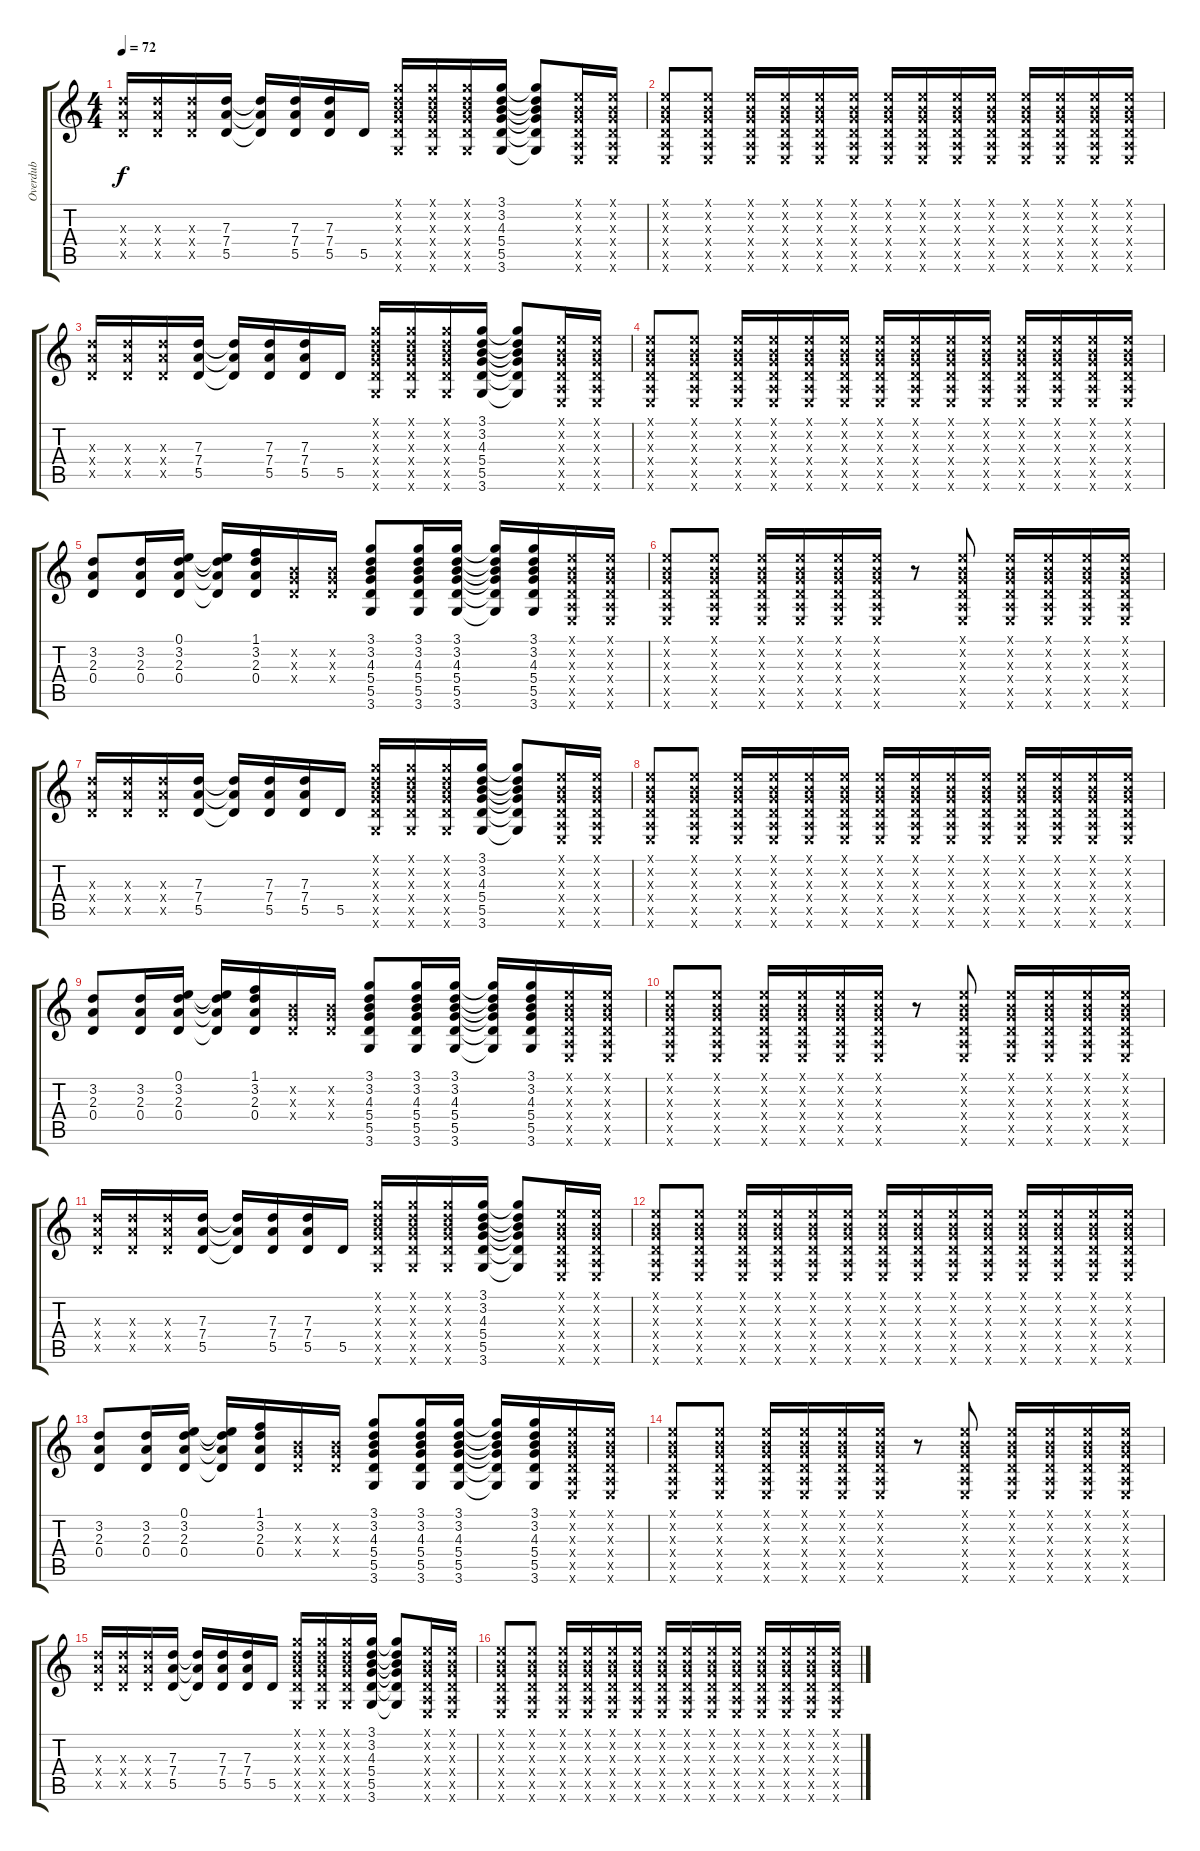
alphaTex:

\track ("Overdub" "Overdub") {instrument electricguitarclean}
\staff {score tabs}
\tuning (E4 B3 G3 D3 A2 E2) {hide}
\ts (4 4)
\tempo 72
\clef g2
\ks c
(7.3{x} 7.4{x} 5.5{x}).16{dy f} (7.3{x} 7.4{x} 5.5{x}).16 (7.3{x} 7.4{x} 5.5{x}).16 (7.3 7.4 5.5).16 (7.3{t} 7.4{t} 5.5{t}).16 (7.3 7.4 5.5).16 (7.3 7.4 5.5).16 5.5.16 (3.1{x} 3.2{x} 4.3{x} 5.4{x} 5.5{x} 3.6{x}).16 (3.1{x} 3.2{x} 4.3{x} 5.4{x} 5.5{x} 3.6{x}).16 (3.1{x} 3.2{x} 4.3{x} 5.4{x} 5.5{x} 3.6{x}).16 (3.1 3.2 4.3 5.4 5.5 3.6).16 (3.1{t} 3.2{t} 4.3{t} 5.4{t} 5.5{t} 3.6{t}).8 (0.1{x} 0.2{x} 0.3{x} 0.4{x} 0.5{x} 0.6{x}).16 (0.1{x} 0.2{x} 0.3{x} 0.4{x} 0.5{x} 0.6{x}).16 |
(0.1{x} 0.2{x} 0.3{x} 0.4{x} 0.5{x} 0.6{x}).8 (0.1{x} 0.2{x} 0.3{x} 0.4{x} 0.5{x} 0.6{x}).8 (0.1{x} 0.2{x} 0.3{x} 0.4{x} 0.5{x} 0.6{x}).16 (0.1{x} 0.2{x} 0.3{x} 0.4{x} 0.5{x} 0.6{x}).16 (0.1{x} 0.2{x} 0.3{x} 0.4{x} 0.5{x} 0.6{x}).16 (0.1{x} 0.2{x} 0.3{x} 0.4{x} 0.5{x} 0.6{x}).16 (0.1{x} 0.2{x} 0.3{x} 0.4{x} 0.5{x} 0.6{x}).16 (0.1{x} 0.2{x} 0.3{x} 0.4{x} 0.5{x} 0.6{x}).16 (0.1{x} 0.2{x} 0.3{x} 0.4{x} 0.5{x} 0.6{x}).16 (0.1{x} 0.2{x} 0.3{x} 0.4{x} 0.5{x} 0.6{x}).16 (0.1{x} 0.2{x} 0.3{x} 0.4{x} 0.5{x} 0.6{x}).16 (0.1{x} 0.2{x} 0.3{x} 0.4{x} 0.5{x} 0.6{x}).16 (0.1{x} 0.2{x} 0.3{x} 0.4{x} 0.5{x} 0.6{x}).16 (0.1{x} 0.2{x} 0.3{x} 0.4{x} 0.5{x} 0.6{x}).16 |
(7.3{x} 7.4{x} 5.5{x}).16 (7.3{x} 7.4{x} 5.5{x}).16 (7.3{x} 7.4{x} 5.5{x}).16 (7.3 7.4 5.5).16 (7.3{t} 7.4{t} 5.5{t}).16 (7.3 7.4 5.5).16 (7.3 7.4 5.5).16 5.5.16 (3.1{x} 3.2{x} 4.3{x} 5.4{x} 5.5{x} 3.6{x}).16 (3.1{x} 3.2{x} 4.3{x} 5.4{x} 5.5{x} 3.6{x}).16 (3.1{x} 3.2{x} 4.3{x} 5.4{x} 5.5{x} 3.6{x}).16 (3.1 3.2 4.3 5.4 5.5 3.6).16 (3.1{t} 3.2{t} 4.3{t} 5.4{t} 5.5{t} 3.6{t}).8 (0.1{x} 0.2{x} 0.3{x} 0.4{x} 0.5{x} 0.6{x}).16 (0.1{x} 0.2{x} 0.3{x} 0.4{x} 0.5{x} 0.6{x}).16 |
(0.1{x} 0.2{x} 0.3{x} 0.4{x} 0.5{x} 0.6{x}).8 (0.1{x} 0.2{x} 0.3{x} 0.4{x} 0.5{x} 0.6{x}).8 (0.1{x} 0.2{x} 0.3{x} 0.4{x} 0.5{x} 0.6{x}).16 (0.1{x} 0.2{x} 0.3{x} 0.4{x} 0.5{x} 0.6{x}).16 (0.1{x} 0.2{x} 0.3{x} 0.4{x} 0.5{x} 0.6{x}).16 (0.1{x} 0.2{x} 0.3{x} 0.4{x} 0.5{x} 0.6{x}).16 (0.1{x} 0.2{x} 0.3{x} 0.4{x} 0.5{x} 0.6{x}).16 (0.1{x} 0.2{x} 0.3{x} 0.4{x} 0.5{x} 0.6{x}).16 (0.1{x} 0.2{x} 0.3{x} 0.4{x} 0.5{x} 0.6{x}).16 (0.1{x} 0.2{x} 0.3{x} 0.4{x} 0.5{x} 0.6{x}).16 (0.1{x} 0.2{x} 0.3{x} 0.4{x} 0.5{x} 0.6{x}).16 (0.1{x} 0.2{x} 0.3{x} 0.4{x} 0.5{x} 0.6{x}).16 (0.1{x} 0.2{x} 0.3{x} 0.4{x} 0.5{x} 0.6{x}).16 (0.1{x} 0.2{x} 0.3{x} 0.4{x} 0.5{x} 0.6{x}).16 |
(3.2 2.3 0.4).8 (3.2 2.3 0.4).16 (0.1 3.2 2.3 0.4).16 (0.1{t} 3.2{t} 2.3{t} 0.4{t}).16 (1.1 3.2 2.3 0.4).16 (0.2{x} 0.3{x} 0.4{x}).16 (0.2{x} 0.3{x} 0.4{x}).16 (3.1 3.2 4.3 5.4 5.5 3.6).8 (3.1 3.2 4.3 5.4 5.5 3.6).16 (3.1 3.2 4.3 5.4 5.5 3.6).16 (3.1{t} 3.2{t} 4.3{t} 5.4{t} 5.5{t} 3.6{t}).16 (3.1 3.2 4.3 5.4 5.5 3.6).16 (0.1{x} 0.2{x} 0.3{x} 0.4{x} 0.5{x} 0.6{x}).16 (0.1{x} 0.2{x} 0.3{x} 0.4{x} 0.5{x} 0.6{x}).16 |
(0.1{x} 0.2{x} 0.3{x} 0.4{x} 0.5{x} 0.6{x}).8 (0.1{x} 0.2{x} 0.3{x} 0.4{x} 0.5{x} 0.6{x}).8 (0.1{x} 0.2{x} 0.3{x} 0.4{x} 0.5{x} 0.6{x}).16 (0.1{x} 0.2{x} 0.3{x} 0.4{x} 0.5{x} 0.6{x}).16 (0.1{x} 0.2{x} 0.3{x} 0.4{x} 0.5{x} 0.6{x}).16 (0.1{x} 0.2{x} 0.3{x} 0.4{x} 0.5{x} 0.6{x}).16 r.8 (0.1{x} 0.2{x} 0.3{x} 0.4{x} 0.5{x} 0.6{x}).8 (0.1{x} 0.2{x} 0.3{x} 0.4{x} 0.5{x} 0.6{x}).16 (0.1{x} 0.2{x} 0.3{x} 0.4{x} 0.5{x} 0.6{x}).16 (0.1{x} 0.2{x} 0.3{x} 0.4{x} 0.5{x} 0.6{x}).16 (0.1{x} 0.2{x} 0.3{x} 0.4{x} 0.5{x} 0.6{x}).16 |
(7.3{x} 7.4{x} 5.5{x}).16 (7.3{x} 7.4{x} 5.5{x}).16 (7.3{x} 7.4{x} 5.5{x}).16 (7.3 7.4 5.5).16 (7.3{t} 7.4{t} 5.5{t}).16 (7.3 7.4 5.5).16 (7.3 7.4 5.5).16 5.5.16 (3.1{x} 3.2{x} 4.3{x} 5.4{x} 5.5{x} 3.6{x}).16 (3.1{x} 3.2{x} 4.3{x} 5.4{x} 5.5{x} 3.6{x}).16 (3.1{x} 3.2{x} 4.3{x} 5.4{x} 5.5{x} 3.6{x}).16 (3.1 3.2 4.3 5.4 5.5 3.6).16 (3.1{t} 3.2{t} 4.3{t} 5.4{t} 5.5{t} 3.6{t}).8 (0.1{x} 0.2{x} 0.3{x} 0.4{x} 0.5{x} 0.6{x}).16 (0.1{x} 0.2{x} 0.3{x} 0.4{x} 0.5{x} 0.6{x}).16 |
(0.1{x} 0.2{x} 0.3{x} 0.4{x} 0.5{x} 0.6{x}).8 (0.1{x} 0.2{x} 0.3{x} 0.4{x} 0.5{x} 0.6{x}).8 (0.1{x} 0.2{x} 0.3{x} 0.4{x} 0.5{x} 0.6{x}).16 (0.1{x} 0.2{x} 0.3{x} 0.4{x} 0.5{x} 0.6{x}).16 (0.1{x} 0.2{x} 0.3{x} 0.4{x} 0.5{x} 0.6{x}).16 (0.1{x} 0.2{x} 0.3{x} 0.4{x} 0.5{x} 0.6{x}).16 (0.1{x} 0.2{x} 0.3{x} 0.4{x} 0.5{x} 0.6{x}).16 (0.1{x} 0.2{x} 0.3{x} 0.4{x} 0.5{x} 0.6{x}).16 (0.1{x} 0.2{x} 0.3{x} 0.4{x} 0.5{x} 0.6{x}).16 (0.1{x} 0.2{x} 0.3{x} 0.4{x} 0.5{x} 0.6{x}).16 (0.1{x} 0.2{x} 0.3{x} 0.4{x} 0.5{x} 0.6{x}).16 (0.1{x} 0.2{x} 0.3{x} 0.4{x} 0.5{x} 0.6{x}).16 (0.1{x} 0.2{x} 0.3{x} 0.4{x} 0.5{x} 0.6{x}).16 (0.1{x} 0.2{x} 0.3{x} 0.4{x} 0.5{x} 0.6{x}).16 |
(3.2 2.3 0.4).8 (3.2 2.3 0.4).16 (0.1 3.2 2.3 0.4).16 (0.1{t} 3.2{t} 2.3{t} 0.4{t}).16 (1.1 3.2 2.3 0.4).16 (0.2{x} 0.3{x} 0.4{x}).16 (0.2{x} 0.3{x} 0.4{x}).16 (3.1 3.2 4.3 5.4 5.5 3.6).8 (3.1 3.2 4.3 5.4 5.5 3.6).16 (3.1 3.2 4.3 5.4 5.5 3.6).16 (3.1{t} 3.2{t} 4.3{t} 5.4{t} 5.5{t} 3.6{t}).16 (3.1 3.2 4.3 5.4 5.5 3.6).16 (0.1{x} 0.2{x} 0.3{x} 0.4{x} 0.5{x} 0.6{x}).16 (0.1{x} 0.2{x} 0.3{x} 0.4{x} 0.5{x} 0.6{x}).16 |
(0.1{x} 0.2{x} 0.3{x} 0.4{x} 0.5{x} 0.6{x}).8 (0.1{x} 0.2{x} 0.3{x} 0.4{x} 0.5{x} 0.6{x}).8 (0.1{x} 0.2{x} 0.3{x} 0.4{x} 0.5{x} 0.6{x}).16 (0.1{x} 0.2{x} 0.3{x} 0.4{x} 0.5{x} 0.6{x}).16 (0.1{x} 0.2{x} 0.3{x} 0.4{x} 0.5{x} 0.6{x}).16 (0.1{x} 0.2{x} 0.3{x} 0.4{x} 0.5{x} 0.6{x}).16 r.8 (0.1{x} 0.2{x} 0.3{x} 0.4{x} 0.5{x} 0.6{x}).8 (0.1{x} 0.2{x} 0.3{x} 0.4{x} 0.5{x} 0.6{x}).16 (0.1{x} 0.2{x} 0.3{x} 0.4{x} 0.5{x} 0.6{x}).16 (0.1{x} 0.2{x} 0.3{x} 0.4{x} 0.5{x} 0.6{x}).16 (0.1{x} 0.2{x} 0.3{x} 0.4{x} 0.5{x} 0.6{x}).16 |
(7.3{x} 7.4{x} 5.5{x}).16 (7.3{x} 7.4{x} 5.5{x}).16 (7.3{x} 7.4{x} 5.5{x}).16 (7.3 7.4 5.5).16 (7.3{t} 7.4{t} 5.5{t}).16 (7.3 7.4 5.5).16 (7.3 7.4 5.5).16 5.5.16 (3.1{x} 3.2{x} 4.3{x} 5.4{x} 5.5{x} 3.6{x}).16 (3.1{x} 3.2{x} 4.3{x} 5.4{x} 5.5{x} 3.6{x}).16 (3.1{x} 3.2{x} 4.3{x} 5.4{x} 5.5{x} 3.6{x}).16 (3.1 3.2 4.3 5.4 5.5 3.6).16 (3.1{t} 3.2{t} 4.3{t} 5.4{t} 5.5{t} 3.6{t}).8 (0.1{x} 0.2{x} 0.3{x} 0.4{x} 0.5{x} 0.6{x}).16 (0.1{x} 0.2{x} 0.3{x} 0.4{x} 0.5{x} 0.6{x}).16 |
(0.1{x} 0.2{x} 0.3{x} 0.4{x} 0.5{x} 0.6{x}).8 (0.1{x} 0.2{x} 0.3{x} 0.4{x} 0.5{x} 0.6{x}).8 (0.1{x} 0.2{x} 0.3{x} 0.4{x} 0.5{x} 0.6{x}).16 (0.1{x} 0.2{x} 0.3{x} 0.4{x} 0.5{x} 0.6{x}).16 (0.1{x} 0.2{x} 0.3{x} 0.4{x} 0.5{x} 0.6{x}).16 (0.1{x} 0.2{x} 0.3{x} 0.4{x} 0.5{x} 0.6{x}).16 (0.1{x} 0.2{x} 0.3{x} 0.4{x} 0.5{x} 0.6{x}).16 (0.1{x} 0.2{x} 0.3{x} 0.4{x} 0.5{x} 0.6{x}).16 (0.1{x} 0.2{x} 0.3{x} 0.4{x} 0.5{x} 0.6{x}).16 (0.1{x} 0.2{x} 0.3{x} 0.4{x} 0.5{x} 0.6{x}).16 (0.1{x} 0.2{x} 0.3{x} 0.4{x} 0.5{x} 0.6{x}).16 (0.1{x} 0.2{x} 0.3{x} 0.4{x} 0.5{x} 0.6{x}).16 (0.1{x} 0.2{x} 0.3{x} 0.4{x} 0.5{x} 0.6{x}).16 (0.1{x} 0.2{x} 0.3{x} 0.4{x} 0.5{x} 0.6{x}).16 |
(3.2 2.3 0.4).8 (3.2 2.3 0.4).16 (0.1 3.2 2.3 0.4).16 (0.1{t} 3.2{t} 2.3{t} 0.4{t}).16 (1.1 3.2 2.3 0.4).16 (0.2{x} 0.3{x} 0.4{x}).16 (0.2{x} 0.3{x} 0.4{x}).16 (3.1 3.2 4.3 5.4 5.5 3.6).8 (3.1 3.2 4.3 5.4 5.5 3.6).16 (3.1 3.2 4.3 5.4 5.5 3.6).16 (3.1{t} 3.2{t} 4.3{t} 5.4{t} 5.5{t} 3.6{t}).16 (3.1 3.2 4.3 5.4 5.5 3.6).16 (0.1{x} 0.2{x} 0.3{x} 0.4{x} 0.5{x} 0.6{x}).16 (0.1{x} 0.2{x} 0.3{x} 0.4{x} 0.5{x} 0.6{x}).16 |
(0.1{x} 0.2{x} 0.3{x} 0.4{x} 0.5{x} 0.6{x}).8 (0.1{x} 0.2{x} 0.3{x} 0.4{x} 0.5{x} 0.6{x}).8 (0.1{x} 0.2{x} 0.3{x} 0.4{x} 0.5{x} 0.6{x}).16 (0.1{x} 0.2{x} 0.3{x} 0.4{x} 0.5{x} 0.6{x}).16 (0.1{x} 0.2{x} 0.3{x} 0.4{x} 0.5{x} 0.6{x}).16 (0.1{x} 0.2{x} 0.3{x} 0.4{x} 0.5{x} 0.6{x}).16 r.8 (0.1{x} 0.2{x} 0.3{x} 0.4{x} 0.5{x} 0.6{x}).8 (0.1{x} 0.2{x} 0.3{x} 0.4{x} 0.5{x} 0.6{x}).16 (0.1{x} 0.2{x} 0.3{x} 0.4{x} 0.5{x} 0.6{x}).16 (0.1{x} 0.2{x} 0.3{x} 0.4{x} 0.5{x} 0.6{x}).16 (0.1{x} 0.2{x} 0.3{x} 0.4{x} 0.5{x} 0.6{x}).16 |
(7.3{x} 7.4{x} 5.5{x}).16 (7.3{x} 7.4{x} 5.5{x}).16 (7.3{x} 7.4{x} 5.5{x}).16 (7.3 7.4 5.5).16 (7.3{t} 7.4{t} 5.5{t}).16 (7.3 7.4 5.5).16 (7.3 7.4 5.5).16 5.5.16 (3.1{x} 3.2{x} 4.3{x} 5.4{x} 5.5{x} 3.6{x}).16 (3.1{x} 3.2{x} 4.3{x} 5.4{x} 5.5{x} 3.6{x}).16 (3.1{x} 3.2{x} 4.3{x} 5.4{x} 5.5{x} 3.6{x}).16 (3.1 3.2 4.3 5.4 5.5 3.6).16 (3.1{t} 3.2{t} 4.3{t} 5.4{t} 5.5{t} 3.6{t}).8 (0.1{x} 0.2{x} 0.3{x} 0.4{x} 0.5{x} 0.6{x}).16 (0.1{x} 0.2{x} 0.3{x} 0.4{x} 0.5{x} 0.6{x}).16 |
(0.1{x} 0.2{x} 0.3{x} 0.4{x} 0.5{x} 0.6{x}).8 (0.1{x} 0.2{x} 0.3{x} 0.4{x} 0.5{x} 0.6{x}).8 (0.1{x} 0.2{x} 0.3{x} 0.4{x} 0.5{x} 0.6{x}).16 (0.1{x} 0.2{x} 0.3{x} 0.4{x} 0.5{x} 0.6{x}).16 (0.1{x} 0.2{x} 0.3{x} 0.4{x} 0.5{x} 0.6{x}).16 (0.1{x} 0.2{x} 0.3{x} 0.4{x} 0.5{x} 0.6{x}).16 (0.1{x} 0.2{x} 0.3{x} 0.4{x} 0.5{x} 0.6{x}).16 (0.1{x} 0.2{x} 0.3{x} 0.4{x} 0.5{x} 0.6{x}).16 (0.1{x} 0.2{x} 0.3{x} 0.4{x} 0.5{x} 0.6{x}).16 (0.1{x} 0.2{x} 0.3{x} 0.4{x} 0.5{x} 0.6{x}).16 (0.1{x} 0.2{x} 0.3{x} 0.4{x} 0.5{x} 0.6{x}).16 (0.1{x} 0.2{x} 0.3{x} 0.4{x} 0.5{x} 0.6{x}).16 (0.1{x} 0.2{x} 0.3{x} 0.4{x} 0.5{x} 0.6{x}).16 (0.1{x} 0.2{x} 0.3{x} 0.4{x} 0.5{x} 0.6{x}).16
